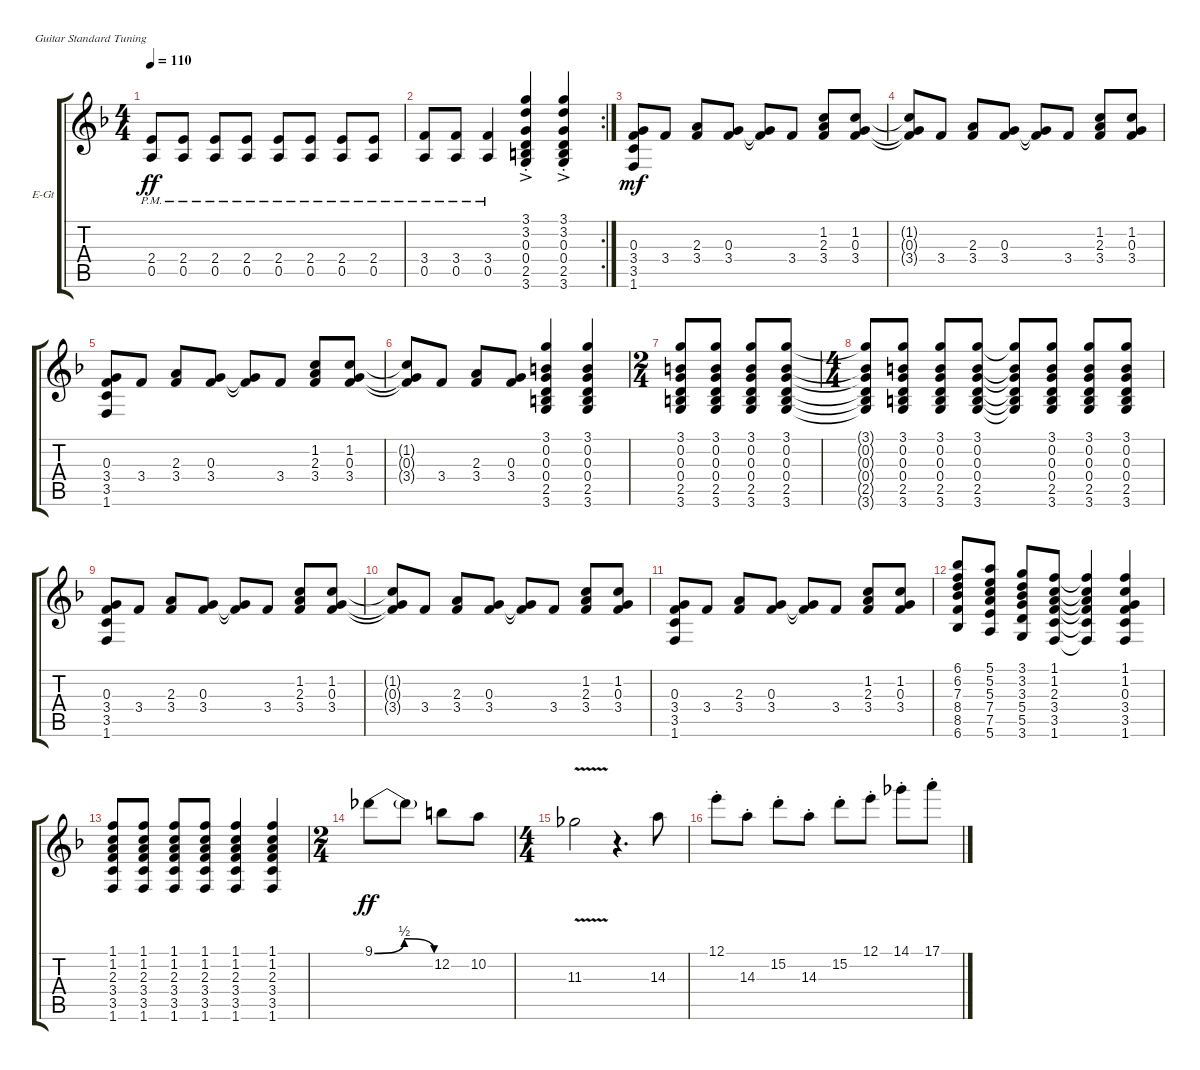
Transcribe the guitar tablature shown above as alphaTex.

\defaultSystemsLayout 4
\bracketExtendMode groupsimilarinstruments
\firstSystemTrackNameOrientation horizontal
\otherSystemsTrackNameOrientation horizontal
\track ("Electric Guitar" "E-Gt") {instrument electricguitarclean}
\staff {score tabs}
\tuning (E4 B3 G3 D3 A2 E2)
\ts (4 4)
\tempo 110
\clef g2
\ks f
(2.4{pm} 0.5{pm}).8{dy ff} (2.4{pm} 0.5{pm}).8 (2.4{pm} 0.5{pm}).8 (2.4{pm} 0.5{pm}).8 (2.4{pm} 0.5{pm}).8 (2.4{pm} 0.5{pm}).8 (2.4{pm} 0.5{pm}).8 (2.4{pm} 0.5{pm}).8 |
\rc 2
(3.4{pm} 0.5{pm}).8 (3.4{pm} 0.5{pm}).8 (3.4{pm} 0.5{pm}).4 (3.6{ac st} 2.5{ac st} 0.4{ac st} 0.3{ac st} 3.2{ac st} 3.1{ac st}).4 (3.6{ac st} 2.5{ac st} 0.4{ac st} 0.3{ac st} 3.2{ac st} 3.1{ac st}).4 |
(1.6 3.5 3.4 0.3).8{dy mf} 3.4.8 (3.4 2.3).8 (0.3 3.4).8 (3.4{t} 0.3{t}).8 3.4.8 (3.4 2.3 1.2).8 (0.3 3.4 1.2).8 |
(3.4{t} 0.3{t} 1.2{t}).8 3.4.8 (3.4 2.3).8 (0.3 3.4).8 (3.4{t} 0.3{t}).8 3.4.8 (3.4 2.3 1.2).8 (0.3 3.4 1.2).8 |
(1.6 3.5 3.4 0.3).8 3.4.8 (3.4 2.3).8 (0.3 3.4).8 (3.4{t} 0.3{t}).8 3.4.8 (3.4 2.3 1.2).8 (0.3 3.4 1.2).8 |
(3.4{t} 0.3{t} 1.2{t}).8 3.4.8 (3.4 2.3).8 (0.3 3.4).8 (3.6 2.5 0.4 0.3 0.2 3.1).4 (3.6 2.5 0.4 0.3 0.2 3.1).4 |
\ts (2 4)
(3.1 0.2 0.3 0.4 2.5 3.6).8 (3.1 0.2 0.3 0.4 2.5 3.6).8 (3.1 0.2 0.3 0.4 2.5 3.6).8 (3.1 0.2 0.3 0.4 2.5 3.6).8 |
\ts (4 4)
(3.6{t} 2.5{t} 0.4{t} 0.3{t} 0.2{t} 3.1{t}).8 (3.1 0.2 0.3 0.4 2.5 3.6).8 (3.1 0.2 0.3 0.4 2.5 3.6).8 (3.1 0.2 0.3 0.4 2.5 3.6).8 (3.1{t} 0.2{t} 0.3{t} 0.4{t} 2.5{t} 3.6{t}).8 (3.1 0.2 0.3 0.4 2.5 3.6).8 (3.1 0.2 0.3 0.4 2.5 3.6).8 (3.1 0.2 0.3 0.4 2.5 3.6).8 |
(1.6 3.5 3.4 0.3).8 3.4.8 (3.4 2.3).8 (0.3 3.4).8 (3.4{t} 0.3{t}).8 3.4.8 (3.4 2.3 1.2).8 (0.3 3.4 1.2).8 |
(3.4{t} 0.3{t} 1.2{t}).8 3.4.8 (3.4 2.3).8 (0.3 3.4).8 (3.4{t} 0.3{t}).8 3.4.8 (3.4 2.3 1.2).8 (0.3 3.4 1.2).8 |
(1.6 3.5 3.4 0.3).8 3.4.8 (3.4 2.3).8 (0.3 3.4).8 (3.4{t} 0.3{t}).8 3.4.8 (3.4 2.3 1.2).8 (0.3 3.4 1.2).8 |
(6.6 8.5 8.4 7.3 6.2 6.1).8 (5.6 5.1 5.2 5.3 7.4 7.5).8 (3.6 5.5 5.4 3.3 3.2 3.1).8 (1.6 1.1 1.2 2.3 3.4 3.5).8 (1.6{t} 1.1{t} 1.2{t} 2.3{t} 3.4{t} 3.5{t}).4 (1.6 3.5 3.4 0.3 1.2 1.1).4 |
(1.6 3.5 3.4 2.3 1.2 1.1).8 (1.6 3.5 3.4 2.3 1.2 1.1).8 (1.6 3.5 3.4 2.3 1.2 1.1).8 (1.6 3.5 3.4 2.3 1.2 1.1).8 (1.6 3.5 3.4 2.3 1.2 1.1).4 (1.6 3.5 3.4 2.3 1.2 1.1).4 |
\ts (2 4)
9.1{be (bendrelease 0 0 9.6 2 20.4 2 30 0)}.8{dy ff} 9.1{t}.8 12.2.8 10.2.8 |
\ts (4 4)
11.3{v}.2 r.4{d} 14.3.8 |
12.1{st}.8 14.3{st}.8 15.2{st}.8 14.3{st}.8 15.2{st}.8 12.1{st}.8 14.1{st}.8 17.1{st}.8
